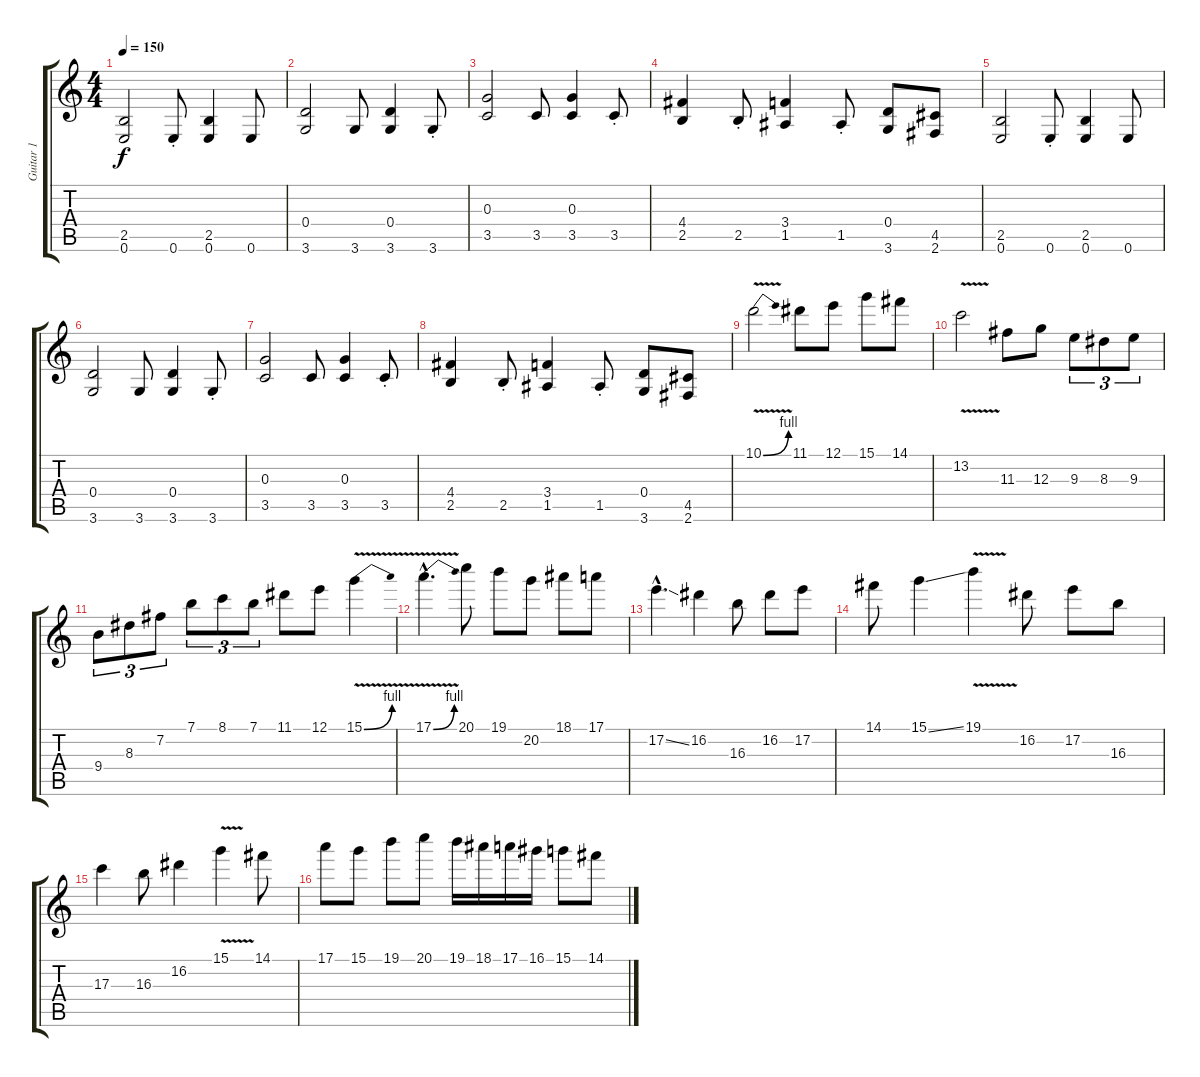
\track ("Guitar 1" "Guitar 1") {instrument distortionguitar}
\staff {score tabs}
\tuning (E4 B3 G3 D3 A2 E2) {hide}
\ts (4 4)
\tempo 150
\clef g2
\ks c
(2.5 0.6).2{dy f} 0.6{st}.8 (2.5 0.6).4 0.6.8 |
(0.4 3.6).2 3.6.8 (0.4 3.6).4 3.6{st}.8 |
(0.3 3.5).2 3.5.8 (0.3 3.5).4 3.5{st}.8 |
(4.4 2.5).4 2.5{st}.8 (3.4 1.5).4 1.5{st}.8 (0.4 3.6).8 (4.5 2.6).8 |
(2.5 0.6).2 0.6{st}.8 (2.5 0.6).4 0.6.8 |
(0.4 3.6).2 3.6.8 (0.4 3.6).4 3.6{st}.8 |
(0.3 3.5).2 3.5.8 (0.3 3.5).4 3.5{st}.8 |
(4.4 2.5).4 2.5{st}.8 (3.4 1.5).4 1.5{st}.8 (0.4 3.6).8 (4.5 2.6).8 |
10.1{be (bend 0 0 60 4) v}.2 11.1.8 12.1.8 15.1.8 14.1.8 |
13.2{v}.2 11.3.8 12.3.8 9.3.8{tu (3 2)} 8.3.8{tu (3 2)} 9.3.8{tu (3 2)} |
9.4.8{tu (3 2)} 8.3.8{tu (3 2)} 7.2.8{tu (3 2)} 7.1.8{tu (3 2)} 8.1.8{tu (3 2)} 7.1.8{tu (3 2)} 11.1.8 12.1.8 15.1{be (bend 0 0 60 4) v}.4 |
17.1{be (bend 0 0 60 4) v hac}.4{d} 20.1.8 19.1.8 20.2.8 18.1.8 17.1.8 |
17.2{ss hac}.4{d} 16.2.4 16.3.8 16.2.8 17.2.8 |
14.1.8 15.1{ss}.4 19.1{v}.4 16.2.8 17.2.8 16.3.8 |
17.3.4 16.3.8 16.2.4 15.1{v}.4 14.1.8 |
17.1.8 15.1.8 19.1.8 20.1.8 19.1.16 18.1.16 17.1.16 16.1.16 15.1.8 14.1.8
